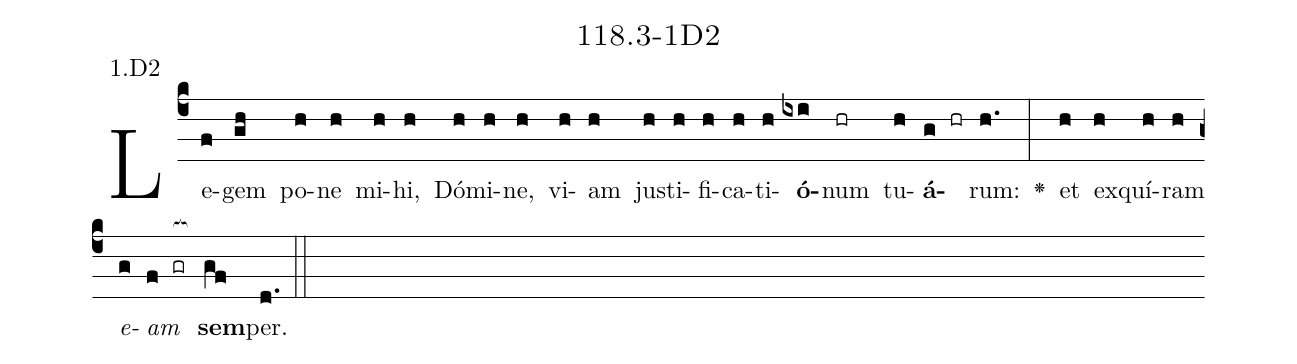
name: 118.3-1D2;
annotation: 1.D2;
%%
(c4)Le(f)gem(gh) po(h)ne(h) mi(h)hi,(h) Dó(h)mi(h)ne,(h) vi(h)am(h) jus(h)ti(h)fi(h)ca(h)ti(h)<b>ó</b>(ixi)num(hr) tu(h)<b>á</b>(g hr)rum:(h.) <v>\greheightstar</v>(:) et(h) ex(h)quí(h)ram(h) <i>e</i>(g)<i>am</i>(f gr[ocb:1{]) <b>sem</b>(gf[ocb:0}])per.(d.) (::)


%E(h) u(h) o(g) u(f) a(gf) e.(d.) (::)
